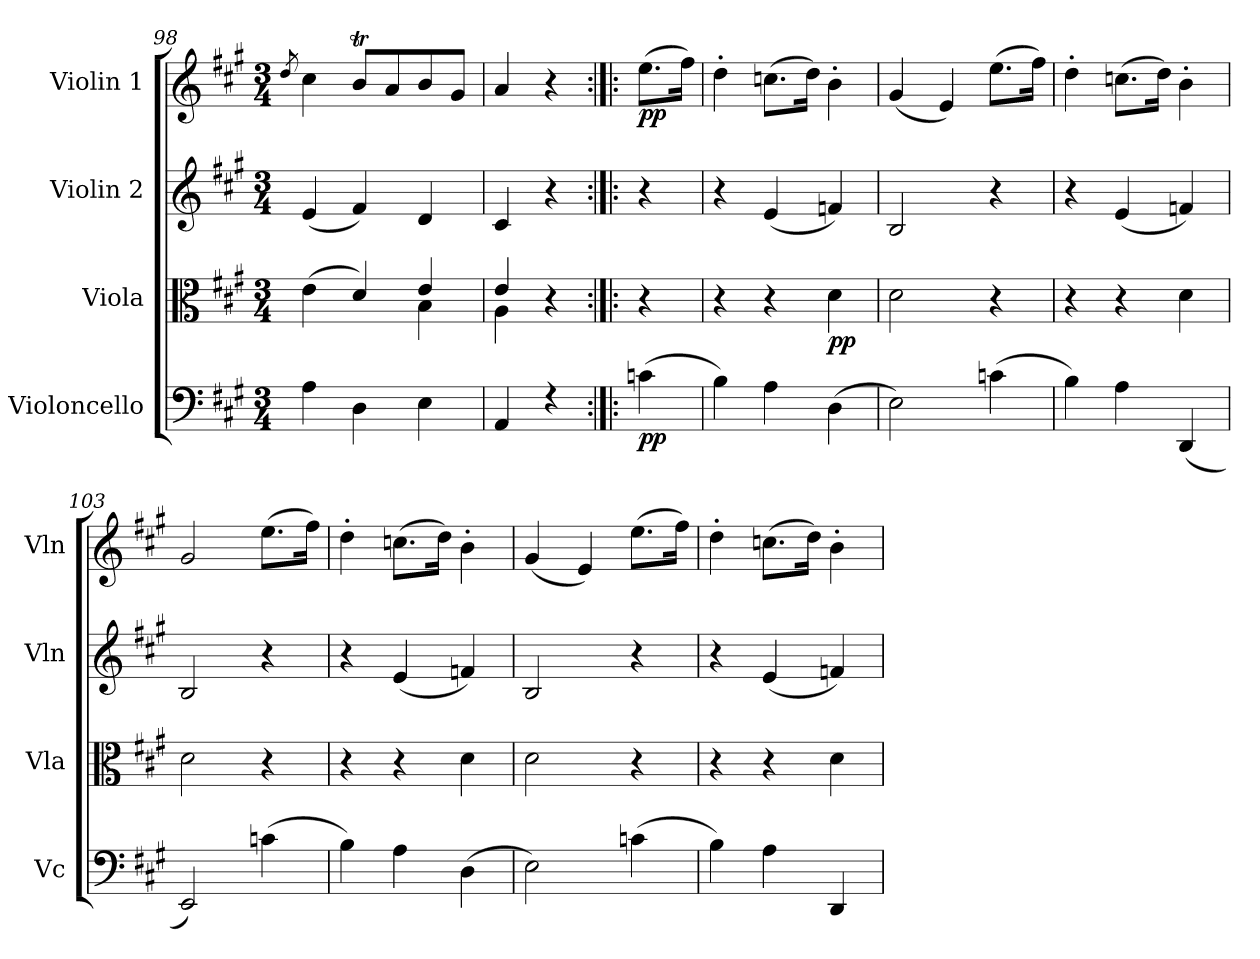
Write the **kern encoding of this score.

**kern	**dynam	**kern	**dynam	**kern	**dynam	**kern	**dynam
*part4	*part4	*part3	*part3	*part2	*part2	*part1	*part1
*staff4	*staff4	*staff3	*staff3	*staff2	*staff2	*staff1	*staff1
*I"Violoncello	*	*I"Viola	*	*I"Violin 2	*	*I"Violin 1	*
*I'Vc	*	*I'Vla	*	*I'Vln	*	*I'Vln	*
*clefF4	*	*clefC3	*	*clefG2	*	*clefG2	*
*k[f#c#g#]	*	*k[f#c#g#]	*	*k[f#c#g#]	*	*k[f#c#g#]	*
*M3/4	*	*M3/4	*	*M3/4	*	*M3/4	*
=98	=98	=98	=98	=98	=98	=98	=98
.	.	.	.	.	.	8qdd/	.
*	*	*^	*	*	*	*	*
4A\	.	(>4e\	2ryy	.	(<4e/	.	4cc#\	.
4D\	.	4d/)	.	.	4f#/)	.	8bT/L	.
.	.	.	.	.	.	.	8a/	.
4E\	.	4e/	4B\	.	4d/	.	8b/	.
.	.	.	.	.	.	.	8g#/J	.
=99	=99	=99	=99	=99	=99	=99	=99	=99
4AA/	.	4e/	4A\	.	4c#/	.	4a/	.
4rF	.	4r	4ryy	.	4r	.	4r	.
!!LO:LB:g=z
=99X3:|!|:	=99X3:|!|:	=99X3:|!|:	=99X3:|!|:	=99X3:|!|:	=99X3:|!|:	=99X3:|!|:	=99X3:|!|:	=99X3:|!|:
!	!LO:DY:b	!	!	!	!	!	!	!LO:DY:b
*	*	*v	*v	*	*	*	*	*
(>4cn\	pp	4r	.	4r	.	(>8.ee\L	pp
.	.	.	.	.	.	16ff#\Jk)	.
=100	=100	=100	=100	=100	=100	=100	=100
4B\)	.	4r	.	4r	.	4dd'\	.
!	!	!	!	!	!LO:DY:b	!	!
4A\	.	4r	.	(<4e/	other-dynamics	(>8.ccn\L	.
.	.	.	.	.	.	16dd\Jk)	.
!	!	!	!LO:DY:b	!	!	!	!
(>4D\	.	4d\	pp	4fn/)	.	4b'\	.
=101	=101	=101	=101	=101	=101	=101	=101
2E\)	.	2d\	.	2B/	.	(<4g#/	.
.	.	.	.	.	.	4e/)	.
(>4cn\	.	4r	.	4r	.	(>8.ee\L	.
.	.	.	.	.	.	16ff#\Jk)	.
=102	=102	=102	=102	=102	=102	=102	=102
4B\)	.	4r	.	4r	.	4dd'\	.
4A\	.	4r	.	(<4e/	.	(>8.ccn\L	.
.	.	.	.	.	.	16dd\Jk)	.
(<4DD/	.	4d\	.	4fn/)	.	4b'\	.
=103	=103	=103	=103	=103	=103	=103	=103
2EE/)	.	2d\	.	2B/	.	2g#/	.
(>4cn\	.	4r	.	4r	.	(>8.ee\L	.
.	.	.	.	.	.	16ff#\Jk)	.
=104	=104	=104	=104	=104	=104	=104	=104
4B\)	.	4r	.	4r	.	4dd'\	.
4A\	.	4r	.	(<4e/	.	(>8.ccn\L	.
.	.	.	.	.	.	16dd\Jk)	.
(>4D\	.	4d\	.	4fn/)	.	4b'\	.
=105	=105	=105	=105	=105	=105	=105	=105
2E\)	.	2d\	.	2B/	.	(<4g#/	.
.	.	.	.	.	.	4e/)	.
(>4cn\	.	4r	.	4r	.	(>8.ee\L	.
.	.	.	.	.	.	16ff#\Jk)	.
=106	=106	=106	=106	=106	=106	=106	=106
4B\)	.	4r	.	4r	.	4dd'\	.
4A\	.	4r	.	(<4e/	.	(>8.ccn\L	.
.	.	.	.	.	.	16dd\Jk)	.
4DD/	.	4d\	.	4fn/)	.	4b'\	.
=	=	=	=	=	=	=	=
*-	*-	*-	*-	*-	*-	*-	*-
